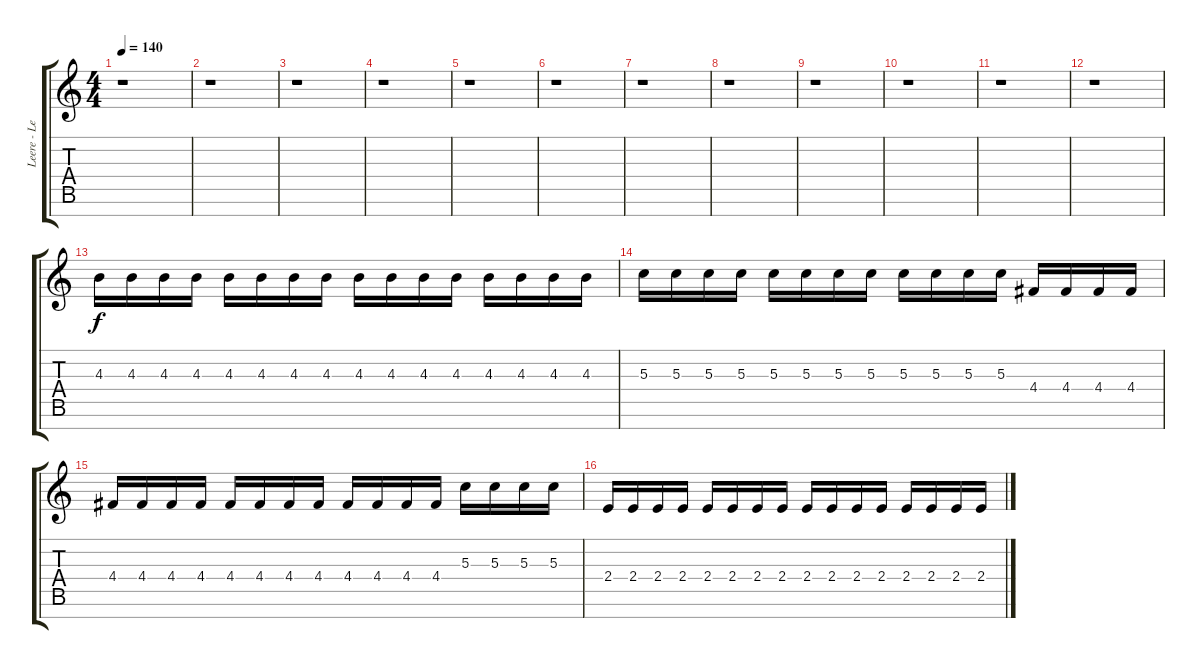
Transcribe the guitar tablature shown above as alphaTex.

\track ("Leere - Lead Guitar" "Leere - Le") {instrument distortionguitar}
\staff {score tabs}
\tuning (E4 B3 G3 D3 A2 E2 B1) {hide}
\ts (4 4)
\tempo 140
\clef g2
\ks c
r.1{dy f} |
r.1 |
r.1 |
r.1 |
r.1 |
r.1 |
r.1 |
r.1 |
r.1 |
r.1 |
r.1 |
r.1 |
4.3.16{volume 10} 4.3.16 4.3.16 4.3.16 4.3.16 4.3.16 4.3.16 4.3.16 4.3.16 4.3.16 4.3.16 4.3.16 4.3.16 4.3.16 4.3.16 4.3.16 |
5.3.16 5.3.16 5.3.16 5.3.16 5.3.16 5.3.16 5.3.16 5.3.16 5.3.16 5.3.16 5.3.16 5.3.16 4.4.16 4.4.16 4.4.16 4.4.16 |
4.4.16 4.4.16 4.4.16 4.4.16 4.4.16 4.4.16 4.4.16 4.4.16 4.4.16 4.4.16 4.4.16 4.4.16 5.3.16 5.3.16 5.3.16 5.3.16 |
2.4.16 2.4.16 2.4.16 2.4.16 2.4.16 2.4.16 2.4.16 2.4.16 2.4.16 2.4.16 2.4.16 2.4.16 2.4.16 2.4.16 2.4.16 2.4.16
